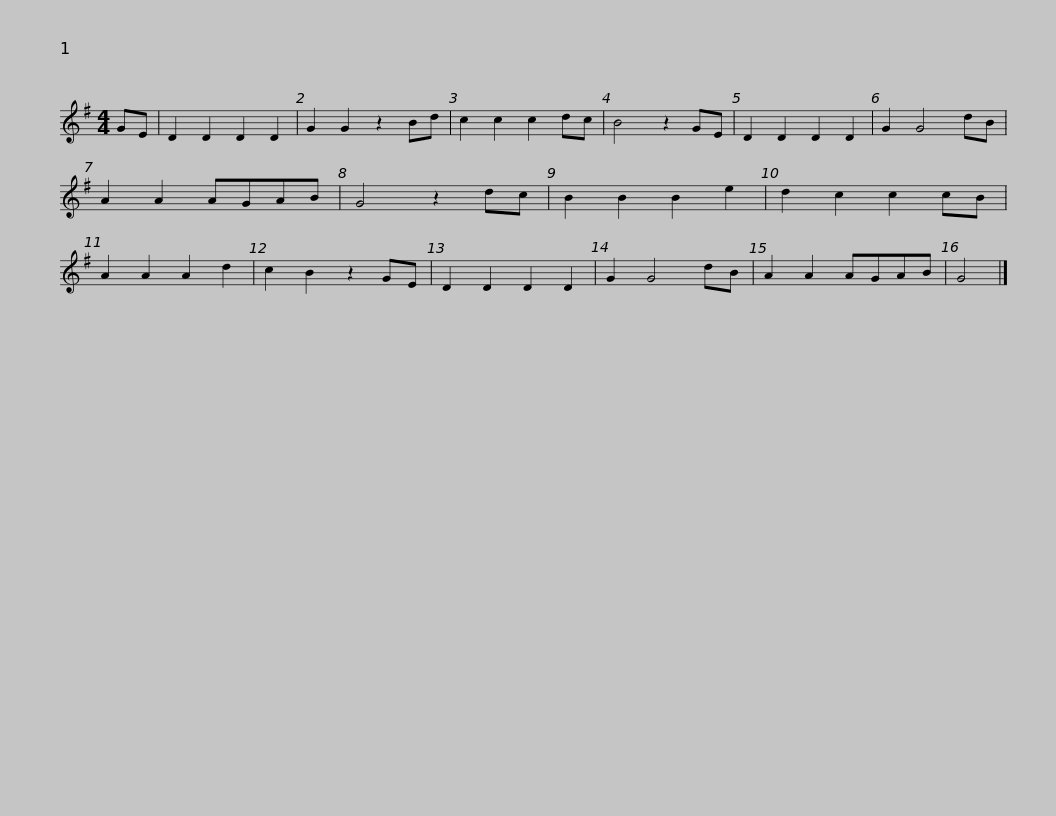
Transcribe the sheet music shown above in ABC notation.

X:1
L:1/8
M:4/4
I:linebreak $
K:G
V:1 treble
V:1
 GE | D2 D2 D2 D2 | G2 G2 z2 Bd | c2 c2 c2 dc | B4 z2 GE | %5
 D2 D2 D2 D2 | G2 G4 dB | A2 A2 AGAB | G4 z2 dc |$ B2 B2 B2 e2 | %10
 d2 c2 c2 cB | A2 A2 A2 d2 | c2 B2 z2 GE | D2 D2 D2 D2 | G2 G4 dB | %15
 A2 A2 AGAB | G4 |] %17
